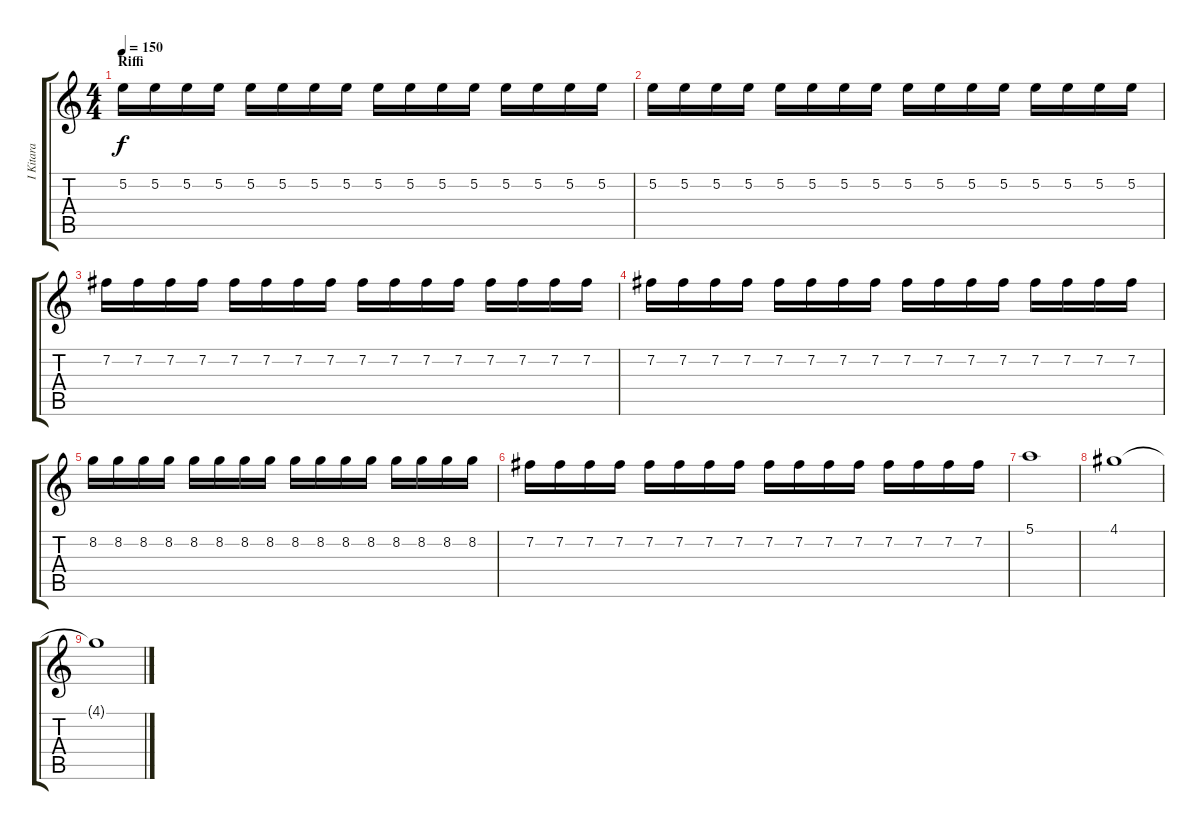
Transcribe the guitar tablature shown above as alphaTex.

\track ("I Kitara" "I Kitara") {instrument overdrivenguitar}
\staff {score tabs}
\tuning (E4 B3 G3 D3 A2 E2) {hide}
\ts (4 4)
\section ("" "Riffi")
\tempo 150
\clef g2
\ks c
5.2.16{dy f} 5.2.16 5.2.16 5.2.16 5.2.16 5.2.16 5.2.16 5.2.16 5.2.16 5.2.16 5.2.16 5.2.16 5.2.16 5.2.16 5.2.16 5.2.16 |
5.2.16 5.2.16 5.2.16 5.2.16 5.2.16 5.2.16 5.2.16 5.2.16 5.2.16 5.2.16 5.2.16 5.2.16 5.2.16 5.2.16 5.2.16 5.2.16 |
7.2.16 7.2.16 7.2.16 7.2.16 7.2.16 7.2.16 7.2.16 7.2.16 7.2.16 7.2.16 7.2.16 7.2.16 7.2.16 7.2.16 7.2.16 7.2.16 |
7.2.16 7.2.16 7.2.16 7.2.16 7.2.16 7.2.16 7.2.16 7.2.16 7.2.16 7.2.16 7.2.16 7.2.16 7.2.16 7.2.16 7.2.16 7.2.16 |
8.2.16 8.2.16 8.2.16 8.2.16 8.2.16 8.2.16 8.2.16 8.2.16 8.2.16 8.2.16 8.2.16 8.2.16 8.2.16 8.2.16 8.2.16 8.2.16 |
7.2.16 7.2.16 7.2.16 7.2.16 7.2.16 7.2.16 7.2.16 7.2.16 7.2.16 7.2.16 7.2.16 7.2.16 7.2.16 7.2.16 7.2.16 7.2.16 |
5.1.1 |
4.1.1 |
4.1{t}.1
